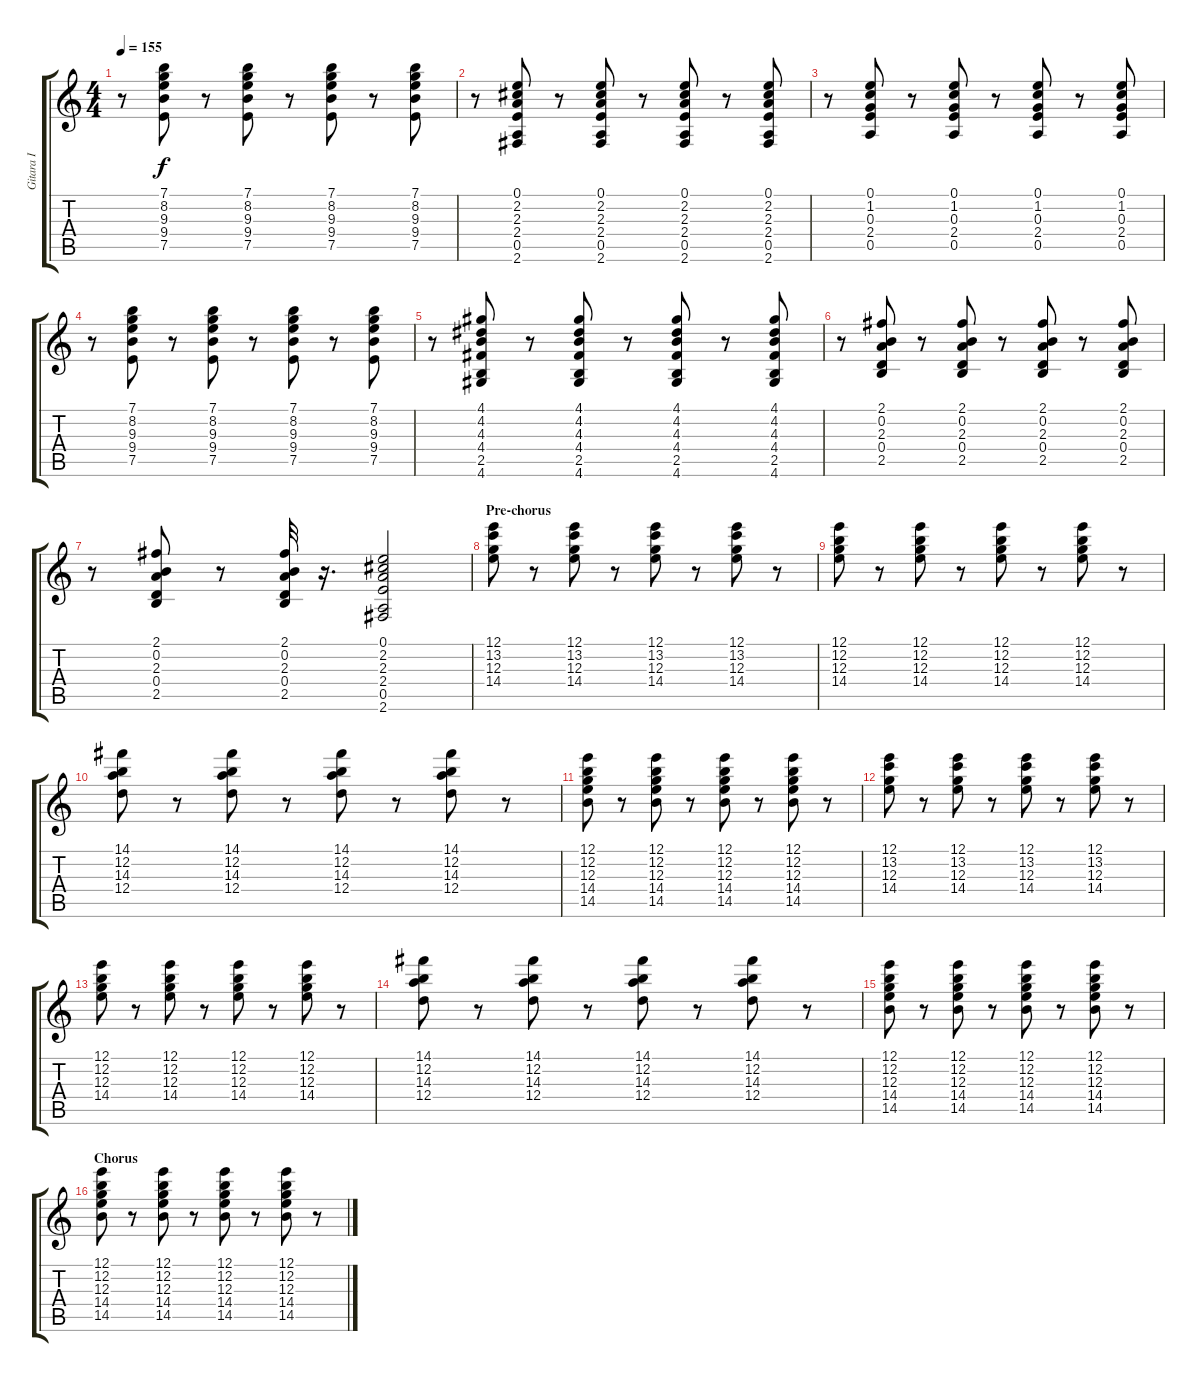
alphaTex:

\track ("Gitara I" "Gitara I") {instrument acousticguitarsteel}
\staff {score tabs}
\tuning (E4 B3 G3 D3 A2 E2) {hide}
\ts (4 4)
\tempo 155
\clef g2
\ks c
r.8{dy f} (7.1 8.2 9.3 9.4 7.5).8 r.8 (7.1 8.2 9.3 9.4 7.5).8 r.8 (7.1 8.2 9.3 9.4 7.5).8 r.8 (7.1 8.2 9.3 9.4 7.5).8 |
r.8 (0.1 2.2 2.3 2.4 0.5 2.6).8 r.8 (0.1 2.2 2.3 2.4 0.5 2.6).8 r.8 (0.1 2.2 2.3 2.4 0.5 2.6).8 r.8 (0.1 2.2 2.3 2.4 0.5 2.6).8 |
r.8 (0.1 1.2 0.3 2.4 0.5).8 r.8 (0.1 1.2 0.3 2.4 0.5).8 r.8 (0.1 1.2 0.3 2.4 0.5).8 r.8 (0.1 1.2 0.3 2.4 0.5).8 |
r.8 (7.1 8.2 9.3 9.4 7.5).8 r.8 (7.1 8.2 9.3 9.4 7.5).8 r.8 (7.1 8.2 9.3 9.4 7.5).8 r.8 (7.1 8.2 9.3 9.4 7.5).8 |
r.8 (4.1 4.2 4.3 4.4 2.5 4.6).8 r.8 (4.1 4.2 4.3 4.4 2.5 4.6).8 r.8 (4.1 4.2 4.3 4.4 2.5 4.6).8 r.8 (4.1 4.2 4.3 4.4 2.5 4.6).8 |
r.8 (2.1 0.2 2.3 0.4 2.5).8 r.8 (2.1 0.2 2.3 0.4 2.5).8 r.8 (2.1 0.2 2.3 0.4 2.5).8 r.8 (2.1 0.2 2.3 0.4 2.5).8 |
r.8 (2.1 0.2 2.3 0.4 2.5).8 r.8 (2.1 0.2 2.3 0.4 2.5).32 r.16{d} (0.1 2.2 2.3 2.4 0.5 2.6).2 |
\section ("" "Pre-chorus")
(12.1 13.2 12.3 14.4).8 r.8 (12.1 13.2 12.3 14.4).8 r.8 (12.1 13.2 12.3 14.4).8 r.8 (12.1 13.2 12.3 14.4).8 r.8 |
(12.1 12.2 12.3 14.4).8 r.8 (12.1 12.2 12.3 14.4).8 r.8 (12.1 12.2 12.3 14.4).8 r.8 (12.1 12.2 12.3 14.4).8 r.8 |
(14.1 12.2 14.3 12.4).8 r.8 (14.1 12.2 14.3 12.4).8 r.8 (14.1 12.2 14.3 12.4).8 r.8 (14.1 12.2 14.3 12.4).8 r.8 |
(12.1 12.2 12.3 14.4 14.5).8 r.8 (12.1 12.2 12.3 14.4 14.5).8 r.8 (12.1 12.2 12.3 14.4 14.5).8 r.8 (12.1 12.2 12.3 14.4 14.5).8 r.8 |
(12.1 13.2 12.3 14.4).8 r.8 (12.1 13.2 12.3 14.4).8 r.8 (12.1 13.2 12.3 14.4).8 r.8 (12.1 13.2 12.3 14.4).8 r.8 |
(12.1 12.2 12.3 14.4).8 r.8 (12.1 12.2 12.3 14.4).8 r.8 (12.1 12.2 12.3 14.4).8 r.8 (12.1 12.2 12.3 14.4).8 r.8 |
(14.1 12.2 14.3 12.4).8 r.8 (14.1 12.2 14.3 12.4).8 r.8 (14.1 12.2 14.3 12.4).8 r.8 (14.1 12.2 14.3 12.4).8 r.8 |
(12.1 12.2 12.3 14.4 14.5).8 r.8 (12.1 12.2 12.3 14.4 14.5).8 r.8 (12.1 12.2 12.3 14.4 14.5).8 r.8 (12.1 12.2 12.3 14.4 14.5).8 r.8 |
\section ("" "Chorus")
(12.1 12.2 12.3 14.4 14.5).8 r.8 (12.1 12.2 12.3 14.4 14.5).8 r.8 (12.1 12.2 12.3 14.4 14.5).8 r.8 (12.1 12.2 12.3 14.4 14.5).8 r.8
